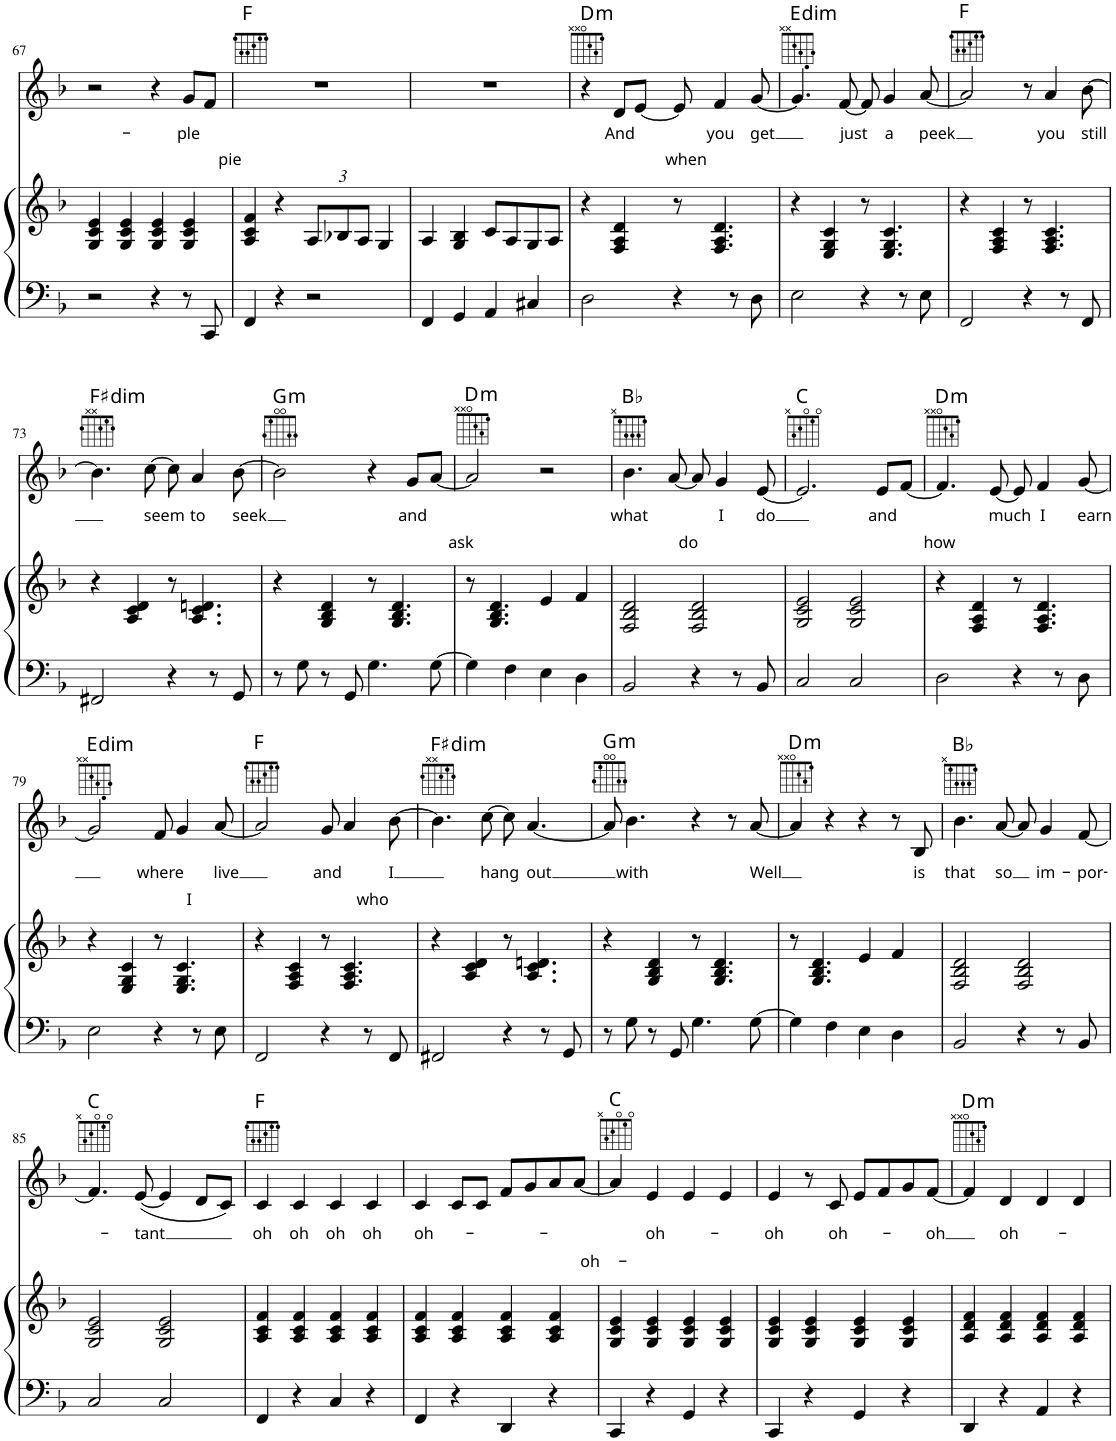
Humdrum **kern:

**kern	**kern	**kern	**text	**harte
*part2	*part2	*part1	*part1	*part1
*staff3	*staff2	*staff1	*staff1	*
*I"Piano	*	*I"Treble	*	*
*I'Pno	*	*	*	*
!!LO:PB:g=z
*clefF4	*clefG2	*clefG2	*	*
*k[b-]	*k[b-]	*k[b-]	*	*
*M4/4	*M4/4	*M4/4	*	*
=67	=67	=67	=67	=67
2r	4G/ 4c/ 4e/	2r	.	.
.	4G/ 4c/ 4e/	.	.	.
4r	4G/ 4c/ 4e/	4r	.	.
!	!	!	!LO:LY:b	!
8r	4G/ 4c/ 4e/	8g/L	ple	.
!	!	!	!LO:LY:b	!
8CC/	.	8f/J	pie	.
=68	=68	=68	=68	=68
4FF/	4A/ 4c/ 4f/	1r	.	F:maj
4r	4r	.	.	.
*	*Xbrackettup	*	*	*
2r	12A/L	.	.	.
.	12B-X/	.	.	.
.	12A/J	.	.	.
.	4G/	.	.	.
=69	=69	=69	=69	=69
4FF/	4A/	1r	.	.
4GG/	4G/ 4B-/	.	.	.
4AA/	8c/L	.	.	.
.	8A/	.	.	.
4C#X/	8G/	.	.	.
.	8A/J	.	.	.
=70	=70	=70	=70	=70
!	!	!	!	!LO:H:kt=m
2D\	4r	4r	.	D:min
!	!	!	!LO:LY:b	!
.	4F/ 4A/ 4d/	8d/L	And	.
!	!	!	!LO:LY:b	!
.	.	[<8e/J	when	.
4r	8r	8e/]	.	.
!	!	!	!LO:LY:b	!
.	4.F/ 4.A/ 4.d/	4f/	you	.
8r	.	.	.	.
!	!	!	!LO:LY:b	!
8D\	.	[<8g/	get	.
=71	=71	=71	=71	=71
!	!	!	!	!LO:H:kt=dim
2E\	4r	4.g/]	.	E:dim
.	4E/ 4G/ 4c/	.	.	.
!	!	!	!LO:LY:b	!
.	.	[<8f/	just	.
4r	8r	8f/]	.	.
!	!	!	!LO:LY:b	!
.	4.E/ 4.G/ 4.c/	4g/	a	.
8r	.	.	.	.
!	!	!	!LO:LY:b	!
8E\	.	[<8a/	peek	.
=72	=72	=72	=72	=72
2FF/	4r	2a/]	.	F:maj
.	4F/ 4A/ 4c/	.	.	.
4r	8r	8r	.	.
!	!	!	!LO:LY:b	!
.	4.F/ 4.A/ 4.c/	4a/	you	.
8r	.	.	.	.
!	!	!	!LO:LY:b	!
8FF/	.	[>8b-\	still	.
!!LO:LB:g=z
=73	=73	=73	=73	=73
!	!	!	!	!LO:H:kt=dim
2FF#X/	4r	4.b-\]	.	F#:dim
.	4A/ 4c/ 4d/	.	.	.
!	!	!	!LO:LY:b	!
.	.	[>8cc\	seem	.
4r	8r	8cc\]	.	.
!	!	!	!LO:LY:b	!
.	4.A/ 4.c/ 4.dn/	4a/	to	.
8r	.	.	.	.
!	!	!	!LO:LY:b	!
8GG/	.	[>8b-\	seek	.
=74	=74	=74	=74	=74
!	!	!	!	!LO:H:kt=m
8r	4r	2b-\]	.	G:min
8G\	.	.	.	.
8r	4G/ 4B-/ 4d/	.	.	.
8GG/	.	.	.	.
4.G\	8r	4r	.	.
.	4.G/ 4.B-/ 4.d/	.	.	.
!	!	!	!LO:LY:b	!
.	.	8g/L	and	.
!	!	!	!LO:LY:b	!
[>8G\	.	[<8a/J	ask	.
=75	=75	=75	=75	=75
!	!	!	!	!LO:H:kt=m
4G\]	8r	2a/]	.	D:min
.	4.G/ 4.B-/ 4.d/	.	.	.
4F\	.	.	.	.
4E\	4e/	2r	.	.
4D\	4f/	.	.	.
=76	=76	=76	=76	=76
!	!	!	!LO:LY:b	!
2BB-/	2F/ 2B-/ 2d/	4.b-\	what	Bb:maj
!	!	!	!LO:LY:b	!
.	.	[<8a/	do	.
4r	2F/ 2B-/ 2d/	8a/]	.	.
!	!	!	!LO:LY:b	!
.	.	4g/	I	.
8r	.	.	.	.
!	!	!	!LO:LY:b	!
8BB-/	.	[<8e/	do	.
=77	=77	=77	=77	=77
2C/	2G/ 2c/ 2e/	2.e/]	.	C:maj
2C/	2G/ 2c/ 2e/	.	.	.
!	!	!	!LO:LY:b	!
.	.	8e/L	and	.
!	!	!	!LO:LY:b	!
.	.	[<8f/J	how	.
=78	=78	=78	=78	=78
!	!	!	!	!LO:H:kt=m
2D\	4r	4.f/]	.	D:min
.	4F/ 4A/ 4d/	.	.	.
!	!	!	!LO:LY:b	!
.	.	[<8e/	much	.
4r	8r	8e/]	.	.
!	!	!	!LO:LY:b	!
.	4.F/ 4.A/ 4.d/	4f/	I	.
8r	.	.	.	.
!	!	!	!LO:LY:b	!
8D\	.	[<8g/	earn	.
!!LO:LB:g=z
=79	=79	=79	=79	=79
!	!	!	!	!LO:H:kt=dim
2E\	4r	2g/]	.	E:dim
.	4E/ 4G/ 4c/	.	.	.
!	!	!	!LO:LY:b	!
4r	8r	8f/	where	.
!	!	!	!LO:LY:b	!
.	4.E/ 4.G/ 4.c/	4g/	I	.
8r	.	.	.	.
!	!	!	!LO:LY:b	!
8E\	.	[<8a/	live	.
=80	=80	=80	=80	=80
2FF/	4r	2a/]	.	F:maj
.	4F/ 4A/ 4c/	.	.	.
!	!	!	!LO:LY:b	!
4r	8r	8g/	and	.
!	!	!	!LO:LY:b	!
.	4.F/ 4.A/ 4.c/	4a/	who	.
8r	.	.	.	.
!	!	!	!LO:LY:b	!
8FF/	.	[>8b-\	I	.
=81	=81	=81	=81	=81
!	!	!	!	!LO:H:kt=dim
2FF#X/	4r	4.b-\]	.	F#:dim
.	4A/ 4c/ 4d/	.	.	.
!	!	!	!LO:LY:b	!
.	.	[>8cc\	hang	.
4r	8r	8cc\]	.	.
!	!	!	!LO:LY:b	!
.	4.A/ 4.c/ 4.dn/	[<4.a/	out	.
8r	.	.	.	.
8GG/	.	.	.	.
=82	=82	=82	=82	=82
!	!	!	!	!LO:H:kt=m
8r	4r	8a/]	.	G:min
!	!	!	!LO:LY:b	!
8G\	.	4.b-\	with	.
8r	4G/ 4B-/ 4d/	.	.	.
8GG/	.	.	.	.
4.G\	8r	4r	.	.
.	4.G/ 4.B-/ 4.d/	.	.	.
.	.	8r	.	.
!	!	!	!LO:LY:b	!
[>8G\	.	[<8a/	Well	.
=83	=83	=83	=83	=83
!	!	!	!	!LO:H:kt=m
4G\]	8r	4a/]	.	D:min
.	4.G/ 4.B-/ 4.d/	.	.	.
4F\	.	4r	.	.
4E\	4e/	4r	.	.
4D\	4f/	8r	.	.
!	!	!	!LO:LY:b	!
.	.	8B-/	is	.
=84	=84	=84	=84	=84
!	!	!	!LO:LY:b	!
2BB-/	2F/ 2B-/ 2d/	4.b-\	that	Bb:maj
!	!	!	!LO:LY:b	!
.	.	[<8a/	so	.
4r	2F/ 2B-/ 2d/	8a/]	.	.
!	!	!	!LO:LY:b	!
.	.	4g/	im-	.
8r	.	.	.	.
!	!	!	!LO:LY:b	!
8BB-/	.	[<8f/	-por-	.
!!LO:LB:g=z
=85	=85	=85	=85	=85
2C/	2G/ 2c/ 2e/	4.f/]	.	C:maj
!	!	!	!LO:LY:b	!
.	.	([<8e/	-tant	.
2C/	2G/ 2c/ 2e/	4e/]	.	.
.	.	8d/L	.	.
.	.	8c/J)	.	.
=86	=86	=86	=86	=86
!	!	!	!LO:LY:b	!
4FF/	4A/ 4c/ 4f/	4c/	oh	F:maj
!	!	!	!LO:LY:b	!
4r	4A/ 4c/ 4f/	4c/	oh	.
!	!	!	!LO:LY:b	!
4C/	4A/ 4c/ 4f/	4c/	oh	.
!	!	!	!LO:LY:b	!
4r	4A/ 4c/ 4f/	4c/	oh	.
=87	=87	=87	=87	=87
!	!	!	!LO:LY:b	!
4FF/	4A/ 4c/ 4f/	4c/	oh-	.
4r	4A/ 4c/ 4f/	8c/L	.	.
.	.	8c/J	.	.
4DD/	4A/ 4c/ 4f/	8f/L	.	.
.	.	8g/	.	.
4r	4A/ 4c/ 4f/	8a/	.	.
!	!	!	!LO:LY:b	!
.	.	[<8a/J	oh-	.
=88	=88	=88	=88	=88
4CC/	4G/ 4c/ 4e/	4a/]	.	C:maj
!	!	!	!LO:LY:b	!
4r	4G/ 4c/ 4e/	4e/	oh-	.
4GG/	4G/ 4c/ 4e/	4e/	.	.
4r	4G/ 4c/ 4e/	4e/	.	.
=89	=89	=89	=89	=89
!	!	!	!LO:LY:b	!
4CC/	4G/ 4c/ 4e/	4e/	oh	.
4r	4G/ 4c/ 4e/	8r	.	.
!	!	!	!LO:LY:b	!
.	.	8c/	oh-	.
4GG/	4G/ 4c/ 4e/	8e/L	.	.
.	.	8f/	.	.
4r	4G/ 4c/ 4e/	8g/	.	.
!	!	!	!LO:LY:b	!
.	.	[<8f/J	oh	.
=90	=90	=90	=90	=90
!	!	!	!	!LO:H:kt=m
4DD/	4A/ 4d/ 4f/	4f/]	.	D:min
!	!	!	!LO:LY:b	!
4r	4A/ 4d/ 4f/	4d/	oh-	.
4AA/	4A/ 4d/ 4f/	4d/	.	.
4r	4A/ 4d/ 4f/	4d/	.	.
=	=	=	=	=
*-	*-	*-	*-	*-
